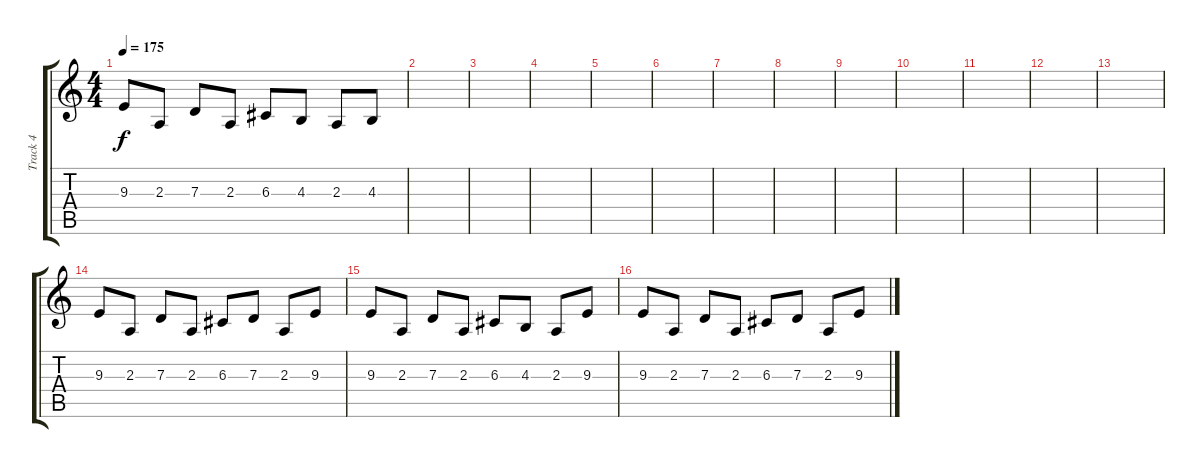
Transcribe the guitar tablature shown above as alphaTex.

\track ("Track 4" "Track 4") {instrument lead5charang}
\staff {score tabs}
\tuning (E4 B3 G3 D3 A2 D2) {hide}
\ts (4 4)
\tempo 175
\clef g2
\ks c
9.3.8{dy f} 2.3.8 7.3.8 2.3.8 6.3.8 4.3.8 2.3.8 4.3.8 |
|
|
|
|
|
|
|
|
|
|
|
|
9.3.8 2.3.8 7.3.8 2.3.8 6.3.8 7.3.8 2.3.8 9.3.8 |
9.3.8 2.3.8 7.3.8 2.3.8 6.3.8 4.3.8 2.3.8 9.3.8 |
9.3.8 2.3.8 7.3.8 2.3.8 6.3.8 7.3.8 2.3.8 9.3.8
